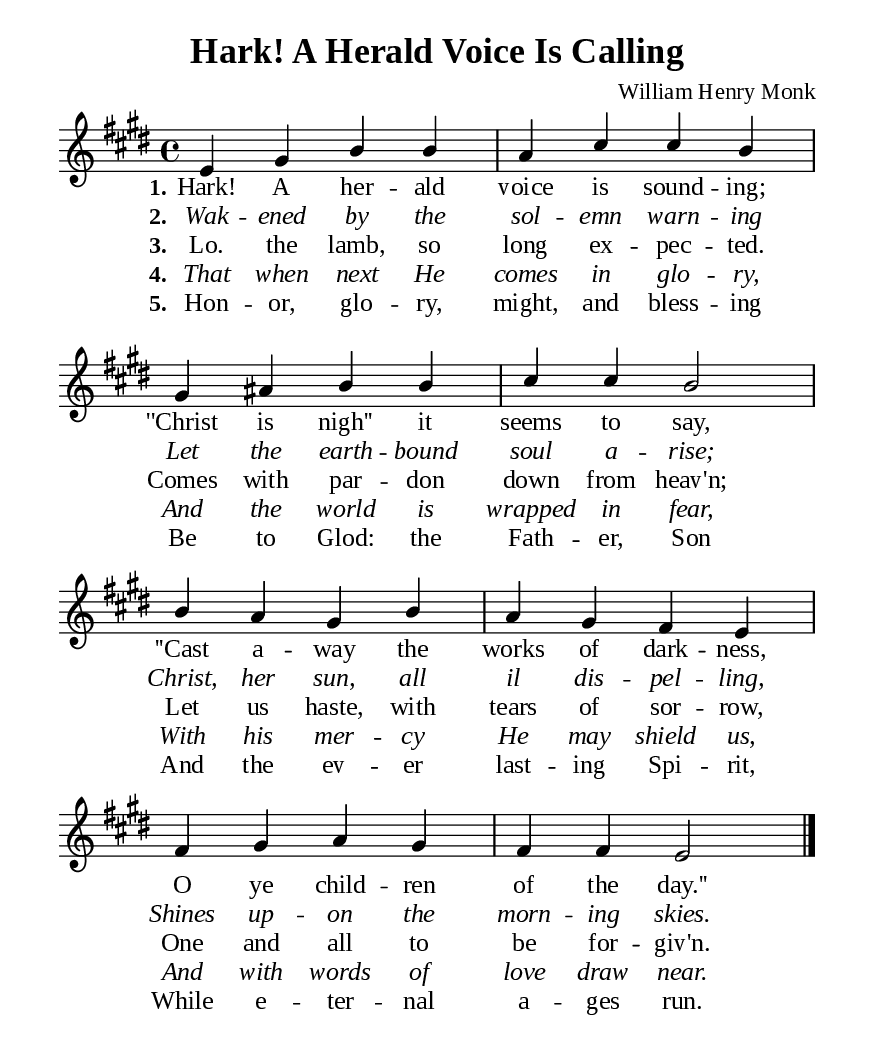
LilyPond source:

\version "2.18.2"

\header {
  title = "Hark! A Herald Voice Is Calling"
  composer = "William Henry Monk"
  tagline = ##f
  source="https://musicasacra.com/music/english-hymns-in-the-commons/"
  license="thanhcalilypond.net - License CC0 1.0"
}

global= {
  \key e \major
  \time 4/4
  \override Score.BarNumber.break-visibility = ##(#f #f #f)
  \override Lyrics.LyricSpace.minimum-distance = #3.0
}

\paper {
  #(set-paper-size "a5")
  top-margin = 10\mm
  bottom-margin = 10\mm
  left-margin = 10\mm
  right-margin = 10\mm
  indent = #0
  #(define fonts
	 (make-pango-font-tree "Liberation Serif"
	 		       "Liberation Serif"
			       "Liberation Serif"
			       (/ 20 20)))
  system-system-spacing = #'((basic-distance . 3) (padding . 3))
}

printItalic = \with {
  \override LyricText.font-shape = #'italic
}

% Verse music
musicVerseSoprano = \relative c' {
  %{	01	%} e4 gis b b |
  %{	02	%} a cis cis b |
  %{	03	%} gis ais b b |
  %{	04	%} cis cis b2 |
  %{	05	%} b4 a gis b |
  %{	06	%} a gis fis e |
  %{	07	%} fis gis a gis |
  %{	08	%} fis fis e2 \bar "|."
}

% Verse lyrics
verseOne = \lyricmode {
  \set stanza = #"1."
  Hark! A her -- ald voice is sound -- ing;
  ''Christ is nigh'' it seems to say,
  ''Cast a -- way the works of dark -- ness,
  O ye child -- ren of the day.''
}

verseTwo = \lyricmode {
  \set stanza = #"2."
  Wak -- ened by the sol -- emn warn -- ing
  Let the earth -- bound soul a -- rise;
  Christ, her sun, all il dis -- pel -- ling,
  Shines up -- on the morn -- ing skies.
}

verseThree = \lyricmode {
  \set stanza = #"3."
  Lo. the lamb, so long ex -- pec -- ted.
  Comes with par -- don down from heav'n;
  Let us haste, with tears of sor -- row,
  One and all to be for -- giv'n.
}

verseFour = \lyricmode {
  \set stanza = #"4."
  That when next He comes in glo -- ry,
  And the world is wrapped in fear,
  With his mer -- cy He may shield us,
  And with words of love draw near.
}

verseFive = \lyricmode {
  \set stanza = #"5."
  Hon -- or, glo -- ry, might, and bless -- ing
  Be to Glod: the Fath -- er, Son
  And the ev -- er last -- ing Spi -- rit,
  While e -- ter -- nal a -- ges run.
}

% Layout
\score {
    \new ChoirStaff <<
      \new Staff <<
        \clef "treble"
        \new Voice = "sopranos" { \global \stemUp \slurUp \musicVerseSoprano }
      >>
      \new Lyrics \lyricsto sopranos \verseOne
      \new Lyrics \printItalic \lyricsto sopranos \verseTwo
      \new Lyrics \lyricsto sopranos \verseThree
      \new Lyrics \printItalic \lyricsto sopranos \verseFour
      \new Lyrics \lyricsto sopranos \verseFive
    >>
}
